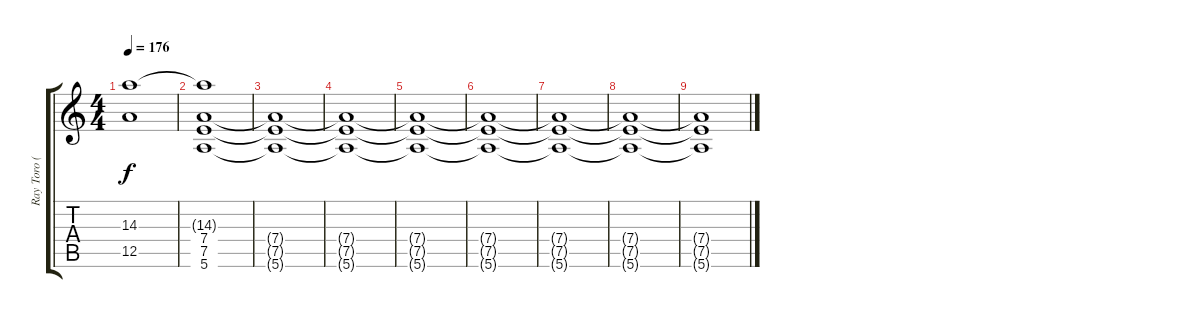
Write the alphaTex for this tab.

\track ("Ray Toro (lead guitar)" "Ray Toro (") {instrument distortionguitar}
\staff {score tabs}
\tuning (E4 B3 G3 D3 A2 E2) {hide}
\ts (4 4)
\tempo 176
\clef g2
\ks c
(14.3{t} 12.5{t}).1{dy f} |
(14.3{t} 7.4 7.5 5.6).1{volume 9} |
(7.4{t} 7.5{t} 5.6{t}).1{volume 5} |
(7.4{t} 7.5{t} 5.6{t}).1 |
(7.4{t} 7.5{t} 5.6{t}).1 |
(7.4{t} 7.5{t} 5.6{t}).1 |
(7.4{t} 7.5{t} 5.6{t}).1{volume 2} |
(7.4{t} 7.5{t} 5.6{t}).1 |
(7.4{t} 7.5{t} 5.6{t}).1
